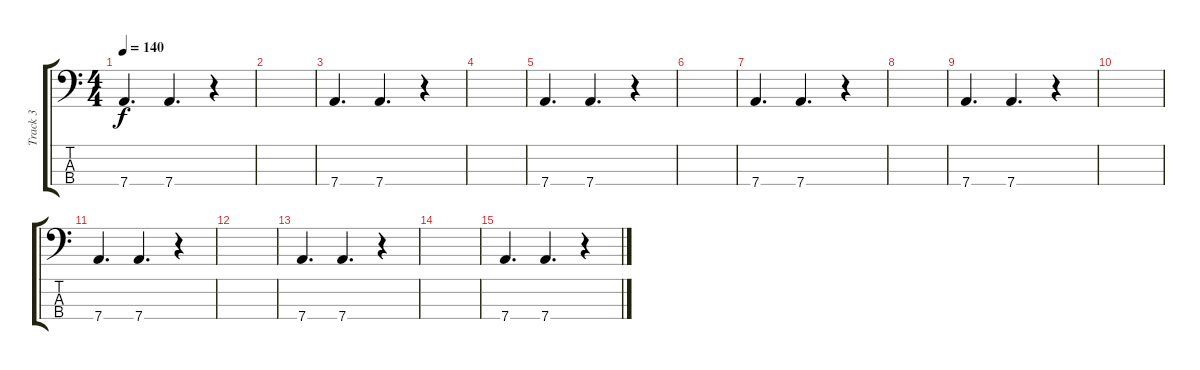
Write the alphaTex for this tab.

\track ("Track 3" "Track 3") {instrument electricbassfinger}
\staff {score tabs}
\tuning (F2 C2 G1 D1) {hide}
\ts (4 4)
\tempo 140
\clef f4
\ks c
7.4.4{d dy f} 7.4.4{d} r.4 |
|
7.4.4{d} 7.4.4{d} r.4 |
|
7.4.4{d} 7.4.4{d} r.4 |
|
7.4.4{d} 7.4.4{d} r.4 |
|
7.4.4{d} 7.4.4{d} r.4 |
|
7.4.4{d} 7.4.4{d} r.4 |
|
7.4.4{d} 7.4.4{d} r.4 |
|
7.4.4{d} 7.4.4{d} r.4
